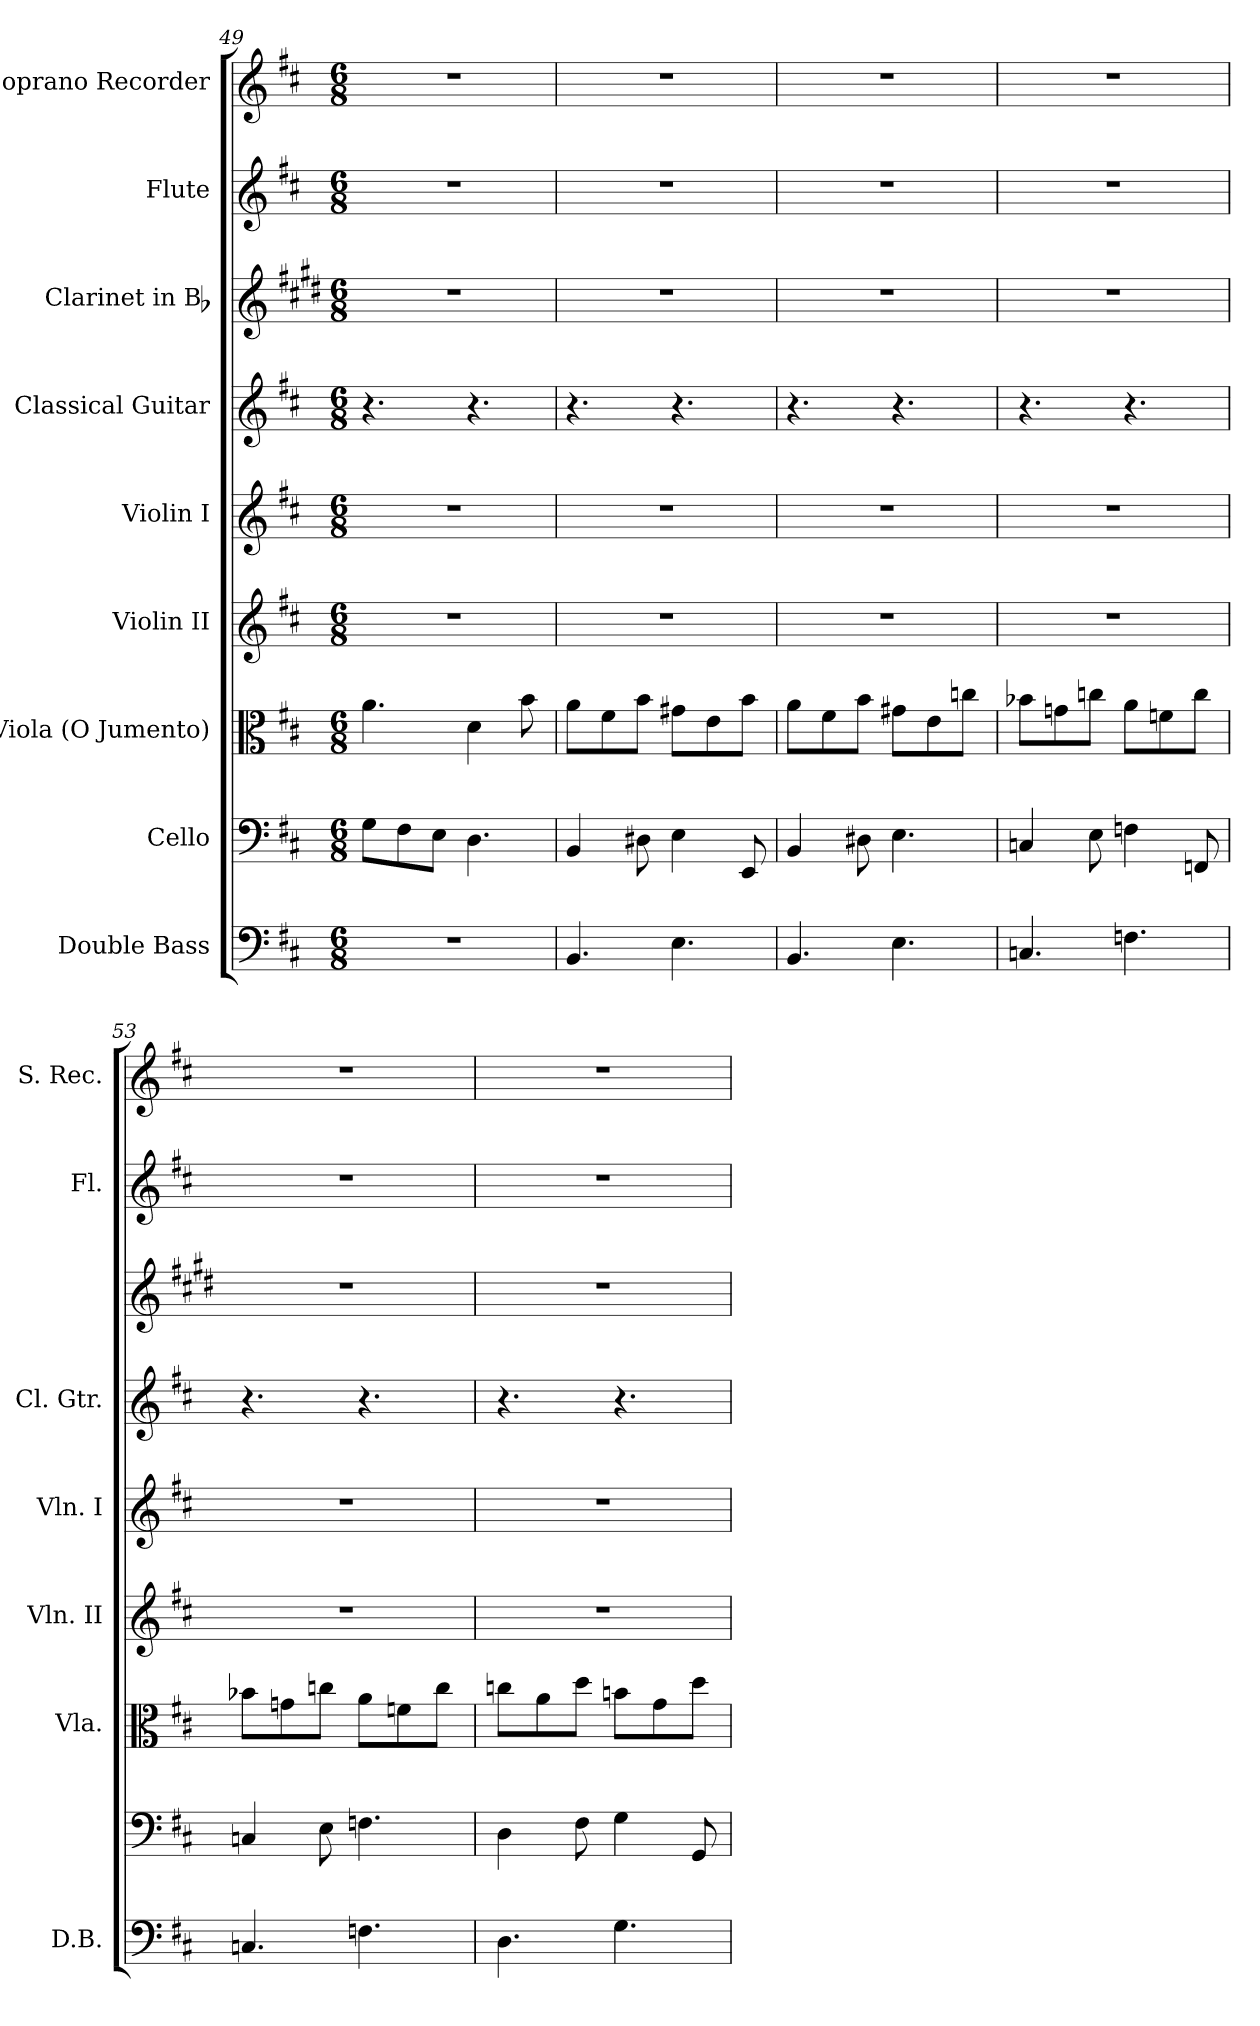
**kern	**kern	**kern	**kern	**kern	**kern	**kern	**kern	**kern
*part9	*part8	*part7	*part6	*part5	*part4	*part3	*part2	*part1
*staff9	*staff8	*staff7	*staff6	*staff5	*staff4	*staff3	*staff2	*staff1
*I"Double Bass	*I"Cello	*I"Viola (O Jumento)	*I"Violin II	*I"Violin I	*I"Classical Guitar	*I"Clarinet in Bb	*I"Flute	*I"Soprano Recorder
*I'D.B.	*	*I'Vla.	*I'Vln. II	*I'Vln. I	*I'Cl. Gtr.	*	*I'Fl.	*I'S. Rec.
*clefF4	*clefF4	*clefC3	*clefG2	*clefG2	*clefG2	*clefG2	*clefG2	*clefG2
*ITrd7c12	*	*	*	*	*ITrd7c12	*ITrd1c2	*	*ITrd-7c-12
*k[f#c#]	*k[f#c#]	*k[f#c#]	*k[f#c#]	*k[f#c#]	*k[f#c#]	*k[f#c#]	*k[f#c#]	*k[f#c#]
*D:	*D:	*D:	*D:	*D:	*D:	*D:	*D:	*D:
*M6/8	*M6/8	*M6/8	*M6/8	*M6/8	*M6/8	*M6/8	*M6/8	*M6/8
=49	=49	=49	=49	=49	=49	=49	=49	=49
2.r	8G\L	4.a\	2.r	2.r	4.r	2.r	2.r	2.r
.	8F#\	.	.	.	.	.	.	.
.	8E\J	.	.	.	.	.	.	.
.	4.D\	4d\	.	.	4.r	.	.	.
.	.	8b\	.	.	.	.	.	.
=50	=50	=50	=50	=50	=50	=50	=50	=50
4.BBB/	4BB/	8a\L	2.r	2.r	4.r	2.r	2.r	2.r
.	.	8f#\	.	.	.	.	.	.
.	8D#X\	8b\J	.	.	.	.	.	.
4.EE\	4E\	8g#X\L	.	.	4.r	.	.	.
.	.	8e\	.	.	.	.	.	.
.	8EE/	8b\J	.	.	.	.	.	.
!!LO:PB:g=z
=51	=51	=51	=51	=51	=51	=51	=51	=51
4.BBB/	4BB/	8a\L	2.r	2.r	4.r	2.r	2.r	2.r
.	.	8f#\	.	.	.	.	.	.
.	8D#X\	8b\J	.	.	.	.	.	.
4.EE\	4.E\	8g#X\L	.	.	4.r	.	.	.
.	.	8e\	.	.	.	.	.	.
.	.	8ccn\J	.	.	.	.	.	.
=52	=52	=52	=52	=52	=52	=52	=52	=52
4.CCn/	4Cn/	8b-X\L	2.r	2.r	4.r	2.r	2.r	2.r
.	.	8gni\	.	.	.	.	.	.
.	8E\	8ccn\J	.	.	.	.	.	.
4.FFn\	4Fn\	8a\L	.	.	4.r	.	.	.
.	.	8fn\	.	.	.	.	.	.
.	8FFn/	8cc\J	.	.	.	.	.	.
=53	=53	=53	=53	=53	=53	=53	=53	=53
4.CCn/	4Cn/	8b-X\L	2.r	2.r	4.r	2.r	2.r	2.r
.	.	8gni\	.	.	.	.	.	.
.	8E\	8ccn\J	.	.	.	.	.	.
4.FFn\	4.Fn\	8a\L	.	.	4.r	.	.	.
.	.	8fn\	.	.	.	.	.	.
.	.	8cc\J	.	.	.	.	.	.
=54	=54	=54	=54	=54	=54	=54	=54	=54
4.DD\	4D\	8ccn\L	2.r	2.r	4.r	2.r	2.r	2.r
.	.	8a\	.	.	.	.	.	.
.	8F#i\	8dd\J	.	.	.	.	.	.
4.GG\	4G\	8bni\L	.	.	4.r	.	.	.
.	.	8g\	.	.	.	.	.	.
.	8GG/	8dd\J	.	.	.	.	.	.
=	=	=	=	=	=	=	=	=
*-	*-	*-	*-	*-	*-	*-	*-	*-
